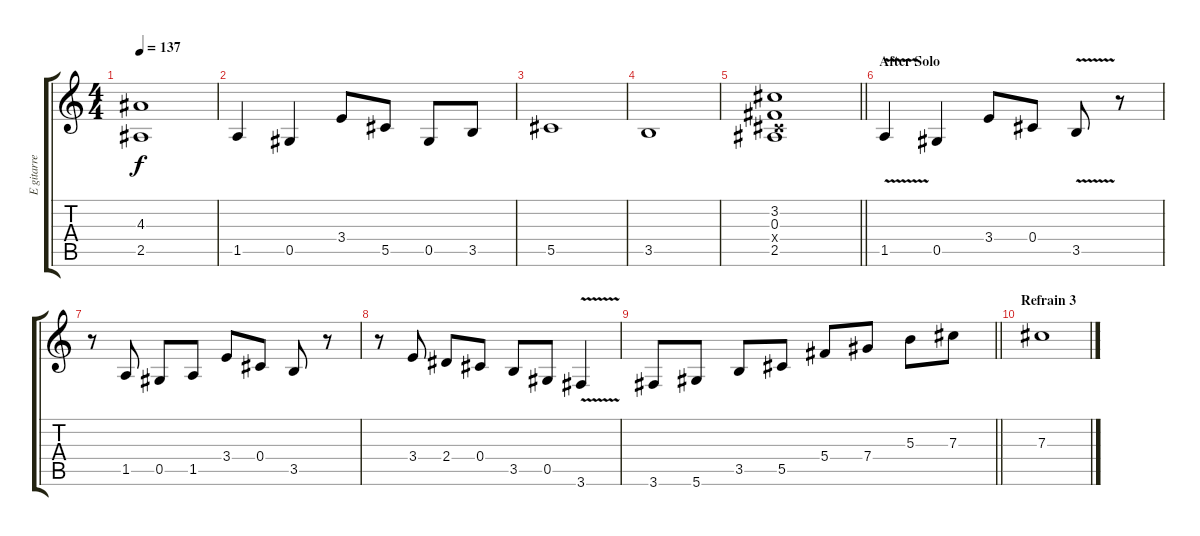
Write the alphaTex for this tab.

\track ("E gitarre 2" "E gitarre ") {instrument electricguitarjazz}
\staff {score tabs}
\tuning (Eb4 Bb3 Gb3 Db3 Ab2 Eb2) {hide}
\ts (4 4)
\tempo 137
\clef g2
\ks c
(4.3 2.5).1{dy f} |
1.5.4 0.5.4 3.4.8 5.5.8 0.5.8 3.5.8 |
5.5.1 |
3.5.1 |
\barLineRight lightlight
(3.2 0.3 0.4{x} 2.5).1 |
\section ("" "After Solo")
1.5{v}.4 0.5.4 3.4.8 0.4.8 3.5{v}.8 r.8 |
r.8 1.5.8 0.5.8 1.5.8 3.4.8 0.4.8 3.5.8 r.8 |
r.8 3.4.8 2.4.8 0.4.8 3.5.8 0.5.8 3.6{v}.4 |
\barLineRight lightlight
3.6.8 5.6.8 3.5.8 5.5.8 5.4.8 7.4.8 5.3.8 7.3.8 |
\section ("" "Refrain 3")
7.3.1
